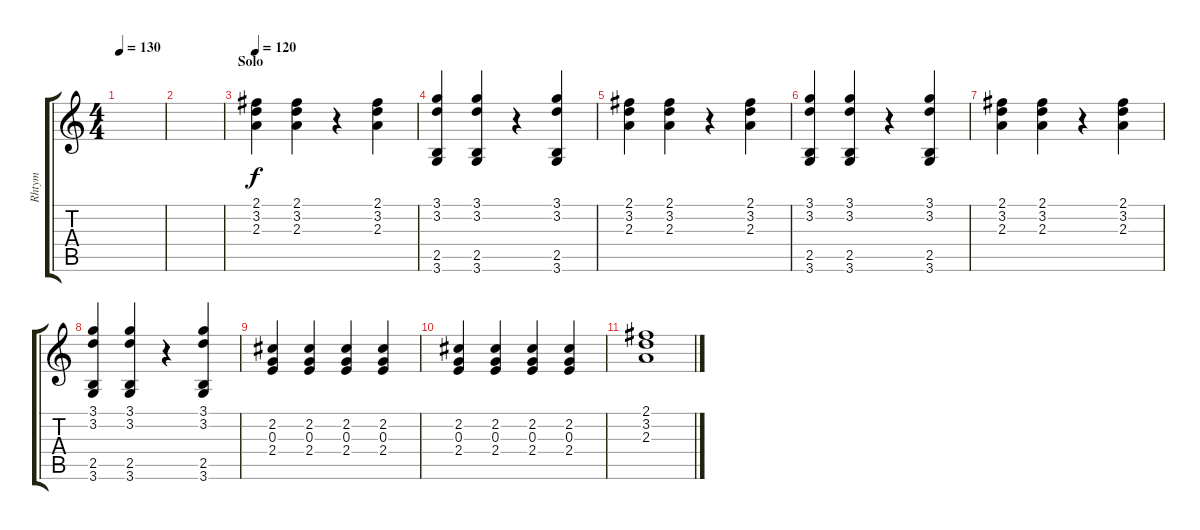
\track ("Rhtym" "Rhtym") {instrument acousticguitarsteel}
\staff {score tabs}
\tuning (E4 B3 G3 D3 A2 E2) {hide}
\ts (4 4)
\tempo 130
\clef g2
\ks c
|
|
\section ("" "Solo")
\tempo 120
(2.1 3.2 2.3).4 (2.1 3.2 2.3).4 r.4 (2.1 3.2 2.3).4 |
(3.1 3.2 2.5 3.6).4 (3.1 3.2 2.5 3.6).4 r.4 (3.1 3.2 2.5 3.6).4 |
(2.1 3.2 2.3).4 (2.1 3.2 2.3).4 r.4 (2.1 3.2 2.3).4 |
(3.1 3.2 2.5 3.6).4 (3.1 3.2 2.5 3.6).4 r.4 (3.1 3.2 2.5 3.6).4 |
(2.1 3.2 2.3).4 (2.1 3.2 2.3).4 r.4 (2.1 3.2 2.3).4 |
(3.1 3.2 2.5 3.6).4 (3.1 3.2 2.5 3.6).4 r.4 (3.1 3.2 2.5 3.6).4 |
(2.2 0.3 2.4).4 (2.2 0.3 2.4).4 (2.2 0.3 2.4).4 (2.2 0.3 2.4).4 |
(2.2 0.3 2.4).4 (2.2 0.3 2.4).4 (2.2 0.3 2.4).4 (2.2 0.3 2.4).4 |
(2.1 3.2 2.3).1
